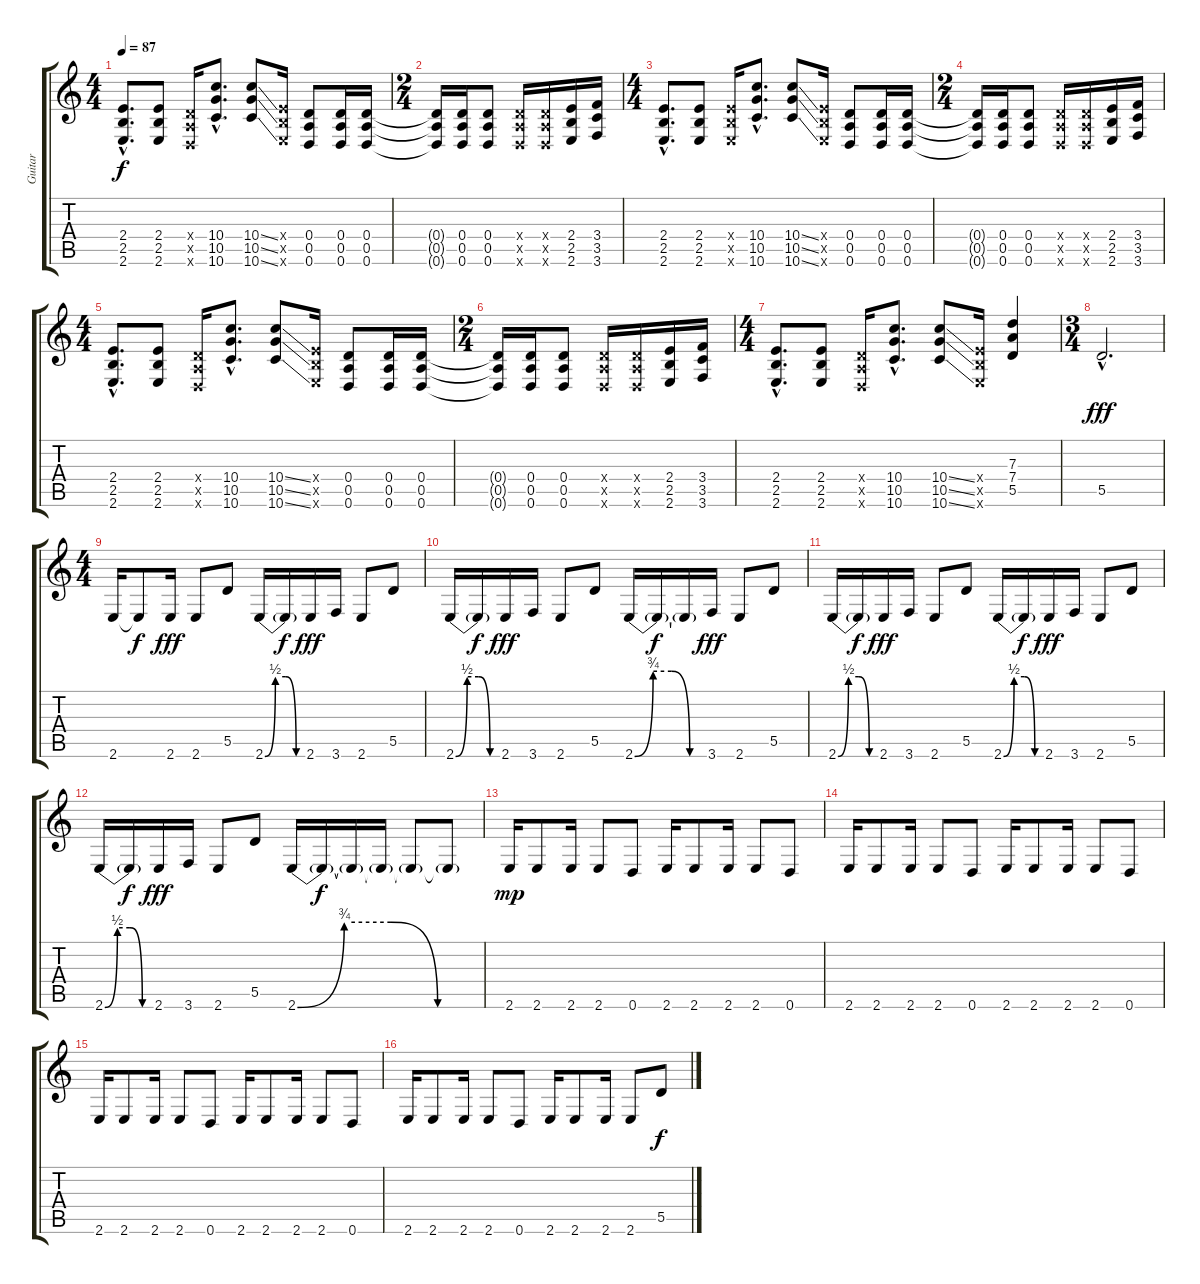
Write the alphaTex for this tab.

\track ("Guitar" "Guitar") {instrument overdrivenguitar}
\staff {score tabs}
\tuning (E4 B3 G3 D3 A2 D2) {hide}
\ts (4 4)
\tempo 87
\clef g2
\ks c
(2.4{hac} 2.5{hac} 2.6{hac}).8{d dy f} (2.4 2.5 2.6).8 (0.4{x} 0.5{x} 0.6{x}).16 (10.4{hac} 10.5{hac} 10.6{hac}).8{d} (10.4{ss} 10.5{ss} 10.6{ss}).8 (2.4{x} 2.5{x} 2.6{x}).16 (0.4 0.5 0.6).8 (0.4 0.5 0.6).16 (0.4 0.5 0.6).16 |
\ts (2 4)
(0.4{t} 0.5{t} 0.6{t}).16 (0.4 0.5 0.6).16 (0.4 0.5 0.6).8 (0.4{x} 0.5{x} 0.6{x}).16 (0.4{x} 0.5{x} 0.6{x}).16 (2.4 2.5 2.6).16 (3.4 3.5 3.6).16 |
\ts (4 4)
(2.4{hac} 2.5{hac} 2.6{hac}).8{d} (2.4 2.5 2.6).8 (2.4{x} 2.5{x} 2.6{x}).16 (10.4{hac} 10.5{hac} 10.6{hac}).8{d} (10.4{ss} 10.5{ss} 10.6{ss}).8 (2.4{x} 2.5{x} 2.6{x}).16 (0.4 0.5 0.6).8 (0.4 0.5 0.6).16 (0.4 0.5 0.6).16 |
\ts (2 4)
(0.4{t} 0.5{t} 0.6{t}).16 (0.4 0.5 0.6).16 (0.4 0.5 0.6).8 (0.4{x} 0.5{x} 0.6{x}).16 (0.4{x} 0.5{x} 0.6{x}).16 (2.4 2.5 2.6).16 (3.4 3.5 3.6).16 |
\ts (4 4)
(2.4{hac} 2.5{hac} 2.6{hac}).8{d} (2.4 2.5 2.6).8 (0.4{x} 0.5{x} 0.6{x}).16 (10.4{hac} 10.5{hac} 10.6{hac}).8{d} (10.4{ss} 10.5{ss} 10.6{ss}).8 (2.4{x} 2.5{x} 2.6{x}).16 (0.4 0.5 0.6).8 (0.4 0.5 0.6).16 (0.4 0.5 0.6).16 |
\ts (2 4)
(0.4{t} 0.5{t} 0.6{t}).16 (0.4 0.5 0.6).16 (0.4 0.5 0.6).8 (0.4{x} 0.5{x} 0.6{x}).16 (0.4{x} 0.5{x} 0.6{x}).16 (2.4 2.5 2.6).16 (3.4 3.5 3.6).16 |
\ts (4 4)
(2.4{hac} 2.5{hac} 2.6{hac}).8{d} (2.4 2.5 2.6).8 (0.4{x} 0.5{x} 0.6{x}).16 (10.4{hac} 10.5{hac} 10.6{hac}).8{d} (10.4{ss} 10.5{ss} 10.6{ss}).8 (2.4{x} 2.5{x} 2.6{x}).16 (7.3 7.4 5.5).4 |
\ts (3 4)
5.5{hac}.2{d dy fff} |
\ts (4 4)
2.6.16 2.6{t}.8{dy f} 2.6.16{dy fff} 2.6.8 5.5.8 2.6{be (custom 0 0 15 2 30 2 45 0 60 0)}.16 2.6{t}.16{dy f} 2.6.16{dy fff} 3.6.16 2.6.8 5.5.8 |
2.6{be (custom 0 0 15 2 30 2 45 0 60 0)}.16 2.6{t}.16{dy f} 2.6.16{dy fff} 3.6.16 2.6.8 5.5.8 2.6{be (custom 0 0 15 3 30 3 45 0 60 0)}.16 2.6{t}.16{dy f} 2.6{t}.16 3.6.16{dy fff} 2.6.8 5.5.8 |
2.6{be (custom 0 0 15 2 30 2 45 0 60 0)}.16 2.6{t}.16{dy f} 2.6.16{dy fff} 3.6.16 2.6.8 5.5.8 2.6{be (custom 0 0 15 2 30 2 45 0 60 0)}.16 2.6{t}.16{dy f} 2.6.16{dy fff} 3.6.16 2.6.8 5.5.8 |
2.6{be (custom 0 0 15 2 30 2 45 0 60 0)}.16 2.6{t}.16{dy f} 2.6.16{dy fff} 3.6.16 2.6.8 5.5.8 2.6{be (custom 0 0 15 3 30 3 45 0 60 0)}.16 2.6{t}.16{dy f} 2.6{t}.16 2.6{t}.16 2.6{t}.8 2.6{t}.8 |
2.6.16{dy mp} 2.6.8 2.6.16 2.6.8 0.6.8 2.6.16 2.6.8 2.6.16 2.6.8 0.6.8 |
2.6.16 2.6.8 2.6.16 2.6.8 0.6.8 2.6.16 2.6.8 2.6.16 2.6.8 0.6.8 |
2.6.16 2.6.8 2.6.16 2.6.8 0.6.8 2.6.16 2.6.8 2.6.16 2.6.8 0.6.8 |
2.6.16 2.6.8 2.6.16 2.6.8 0.6.8 2.6.16 2.6.8 2.6.16 2.6.8 5.5.8{dy f}
